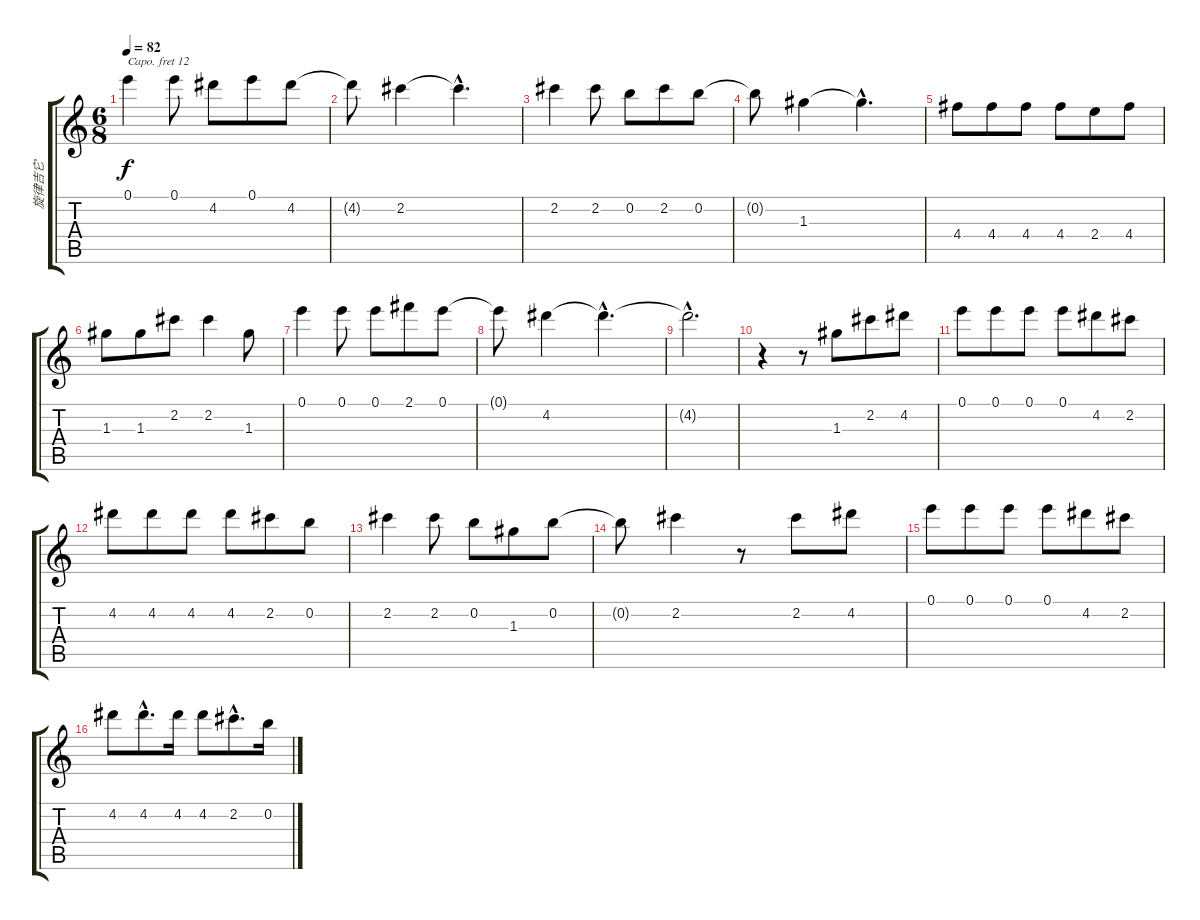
\track ("旋律吉它" "旋律吉它") {instrument acousticguitarnylon}
\staff {score tabs}
\capo 12
\tuning (E4 B3 G3 D3 A2 E2) {hide}
\ts (6 8)
\tempo 82
\clef g2
\ks c
0.1.4{dy f} 0.1.8 4.2.8 0.1.8 4.2.8 |
4.2{t}.8 2.2.4 2.2{hac t}.4{d} |
2.2.4 2.2.8 0.2.8 2.2.8 0.2.8 |
0.2{t}.8 1.3.4 1.3{hac t}.4{d} |
4.4.8 4.4.8 4.4.8 4.4.8 2.4.8 4.4.8 |
1.3.8 1.3.8 2.2.8 2.2.4 1.3.8 |
0.1.4 0.1.8 0.1.8 2.1.8 0.1.8 |
0.1{t}.8 4.2.4 4.2{hac t}.4{d} |
4.2{hac t}.2{d} |
r.4 r.8 1.3.8 2.2.8 4.2.8 |
0.1.8 0.1.8 0.1.8 0.1.8 4.2.8 2.2.8 |
4.2.8 4.2.8 4.2.8 4.2.8 2.2.8 0.2.8 |
2.2.4 2.2.8 0.2.8 1.3.8 0.2.8 |
0.2{t}.8 2.2.4 r.8 2.2.8 4.2.8 |
0.1.8 0.1.8 0.1.8 0.1.8 4.2.8 2.2.8 |
4.2.8 4.2{hac}.8{d} 4.2.16 4.2.8 2.2{hac}.8{d} 0.2.16
